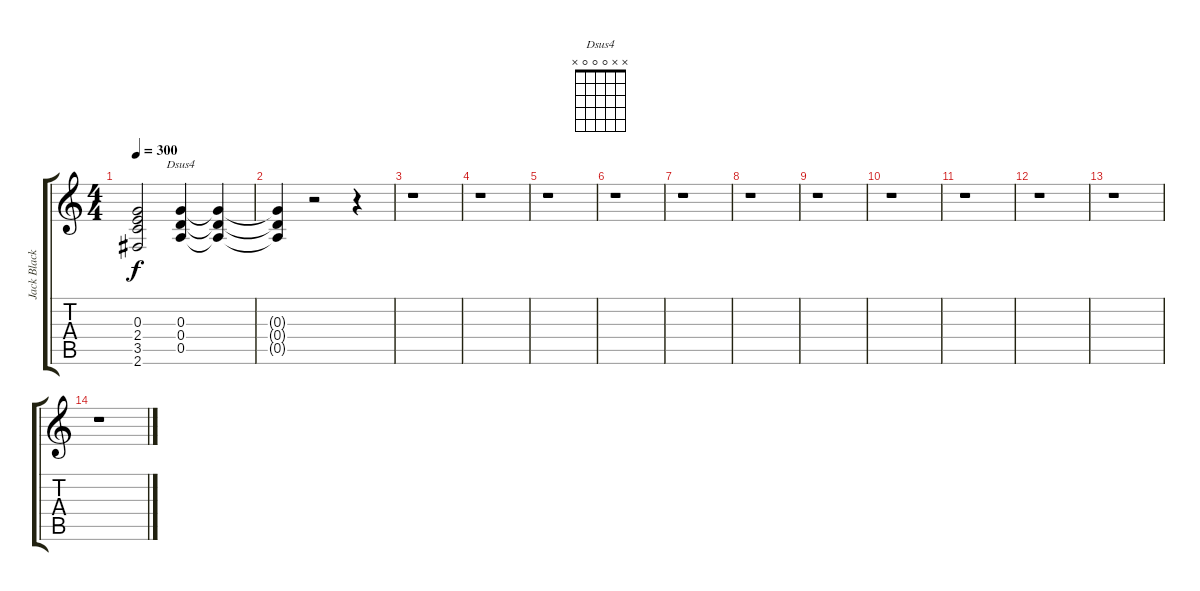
\track ("Jack Black (Lead Vocals)" "Jack Black") {instrument acousticguitarsteel}
\staff {score tabs}
\tuning (E4 B3 G3 D3 A2 E2) {hide}
\chord ("Dsus4" x x 0 0 0 x)
\ts (4 4)
\tempo 300
\clef g2
\ks c
(0.3{t} 2.4{t} 3.5{t} 2.6{t}).2{dy f} (0.3 0.4 0.5).4{ch "Dsus4"} (0.3{t} 0.4{t} 0.5{t}).4 |
(0.3{t} 0.4{t} 0.5{t}).4 r.2 r.4 |
r.1 |
r.1 |
r.1 |
r.1 |
r.1 |
r.1 |
r.1 |
r.1 |
r.1 |
r.1 |
r.1 |
r.1
